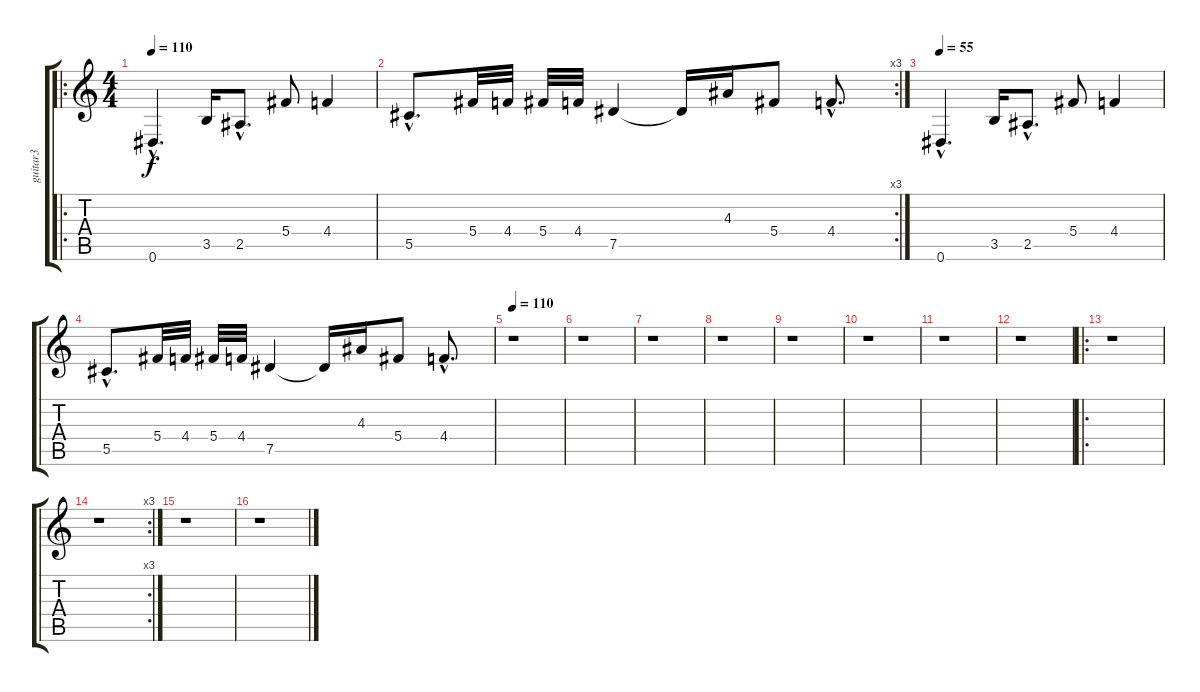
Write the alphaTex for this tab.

\track ("guitar3" "guitar3") {instrument distortionguitar}
\staff {score tabs}
\tuning (Eb4 Bb3 Gb3 Db3 Ab2 Eb2) {hide}
\ro
\ts (4 4)
\tempo 110
\tempo 55
\tempo 110
\clef g2
\ks c
0.6{hac}.4{d dy f instrument distortionguitar} 3.5.16 2.5{hac}.8{d} 5.4.8 4.4.4 |
\rc 3
5.5{hac}.8{d} 5.4.32 4.4.32 5.4.32 4.4.32 7.5.4 7.5{t}.16 4.3.16 5.4.8 4.4{hac}.8{d} |
\tempo 55
0.6{hac}.4{d} 3.5.16 2.5{hac}.8{d} 5.4.8 4.4.4 |
5.5{hac}.8{d} 5.4.32 4.4.32 5.4.32 4.4.32 7.5.4 7.5{t}.16 4.3.16 5.4.8 4.4{hac}.8{d} |
\tempo 110
r.1 |
r.1 |
r.1 |
r.1 |
r.1 |
r.1 |
r.1 |
r.1 |
\ro
r.1 |
\rc 3
r.1 |
r.1 |
r.1
